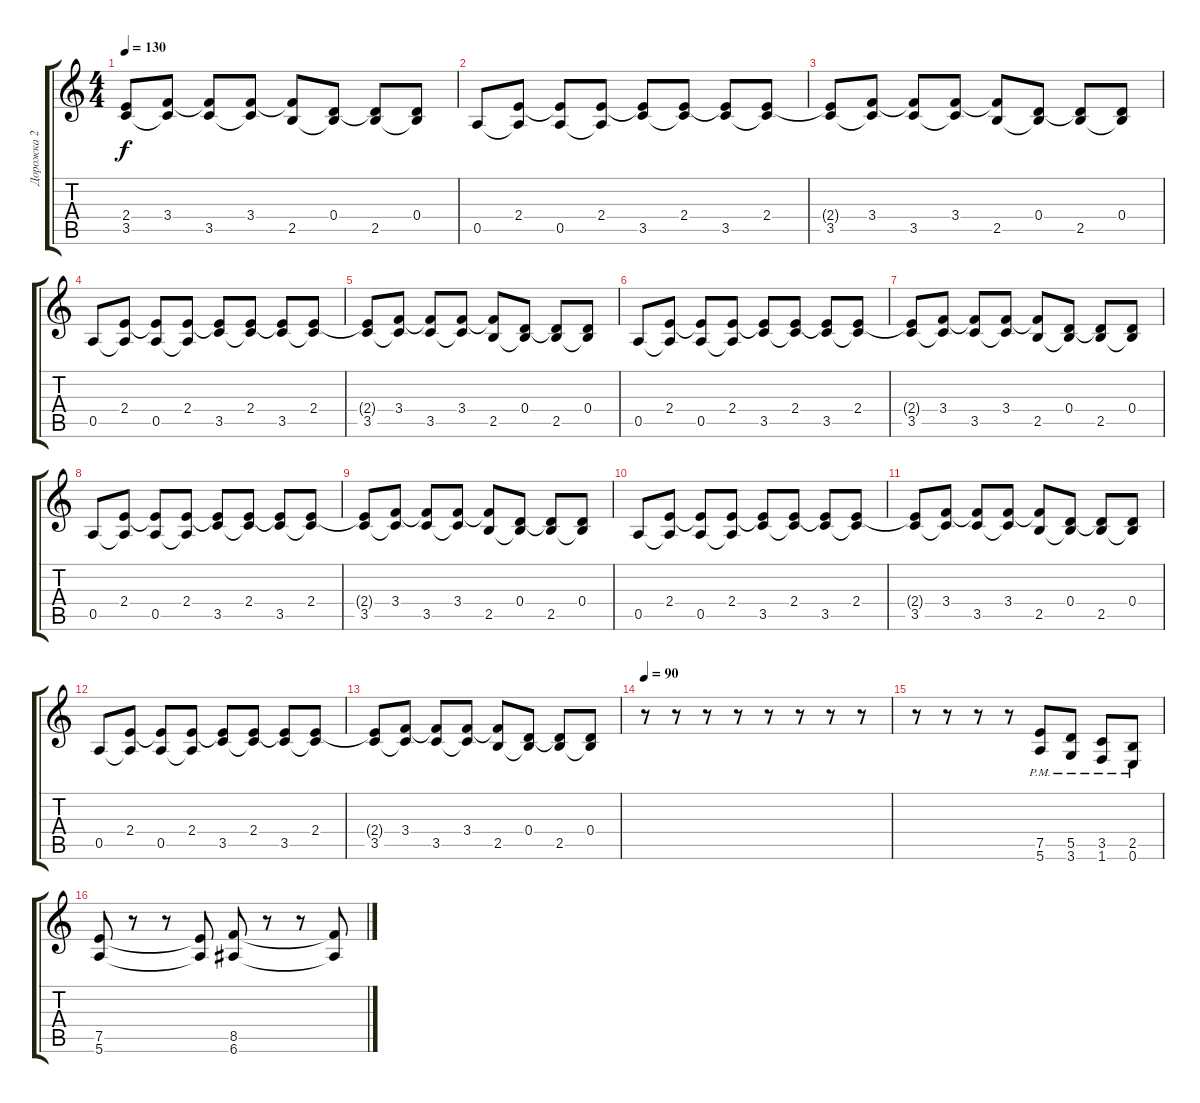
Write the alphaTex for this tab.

\track ("Дорожка 2" "Дорожка 2") {instrument distortionguitar}
\staff {score tabs}
\tuning (E4 B3 G3 D3 A2 E2) {hide}
\ts (4 4)
\tempo 130
\clef g2
\ks c
(2.4{t} 3.5).8{dy f} (3.4 3.5{t}).8 (3.4{t} 3.5).8 (3.4 3.5{t}).8 (3.4{t} 2.5).8 (0.4 2.5{t}).8 (0.4{t} 2.5).8 (0.4 2.5{t}).8 |
0.5.8 (2.4 0.5{t}).8 (2.4{t} 0.5).8 (2.4 0.5{t}).8 (2.4{t} 3.5).8 (2.4 3.5{t}).8 (2.4{t} 3.5).8 (2.4 3.5{t}).8 |
(2.4{t} 3.5).8 (3.4 3.5{t}).8 (3.4{t} 3.5).8 (3.4 3.5{t}).8 (3.4{t} 2.5).8 (0.4 2.5{t}).8 (0.4{t} 2.5).8 (0.4 2.5{t}).8 |
0.5.8 (2.4 0.5{t}).8 (2.4{t} 0.5).8 (2.4 0.5{t}).8 (2.4{t} 3.5).8 (2.4 3.5{t}).8 (2.4{t} 3.5).8 (2.4 3.5{t}).8 |
(2.4{t} 3.5).8 (3.4 3.5{t}).8 (3.4{t} 3.5).8 (3.4 3.5{t}).8 (3.4{t} 2.5).8 (0.4 2.5{t}).8 (0.4{t} 2.5).8 (0.4 2.5{t}).8 |
0.5.8 (2.4 0.5{t}).8 (2.4{t} 0.5).8 (2.4 0.5{t}).8 (2.4{t} 3.5).8 (2.4 3.5{t}).8 (2.4{t} 3.5).8 (2.4 3.5{t}).8 |
(2.4{t} 3.5).8 (3.4 3.5{t}).8 (3.4{t} 3.5).8 (3.4 3.5{t}).8 (3.4{t} 2.5).8 (0.4 2.5{t}).8 (0.4{t} 2.5).8 (0.4 2.5{t}).8 |
0.5.8 (2.4 0.5{t}).8 (2.4{t} 0.5).8 (2.4 0.5{t}).8 (2.4{t} 3.5).8 (2.4 3.5{t}).8 (2.4{t} 3.5).8 (2.4 3.5{t}).8 |
(2.4{t} 3.5).8 (3.4 3.5{t}).8 (3.4{t} 3.5).8 (3.4 3.5{t}).8 (3.4{t} 2.5).8 (0.4 2.5{t}).8 (0.4{t} 2.5).8 (0.4 2.5{t}).8 |
0.5.8 (2.4 0.5{t}).8 (2.4{t} 0.5).8 (2.4 0.5{t}).8 (2.4{t} 3.5).8 (2.4 3.5{t}).8 (2.4{t} 3.5).8 (2.4 3.5{t}).8 |
(2.4{t} 3.5).8 (3.4 3.5{t}).8 (3.4{t} 3.5).8 (3.4 3.5{t}).8 (3.4{t} 2.5).8 (0.4 2.5{t}).8 (0.4{t} 2.5).8 (0.4 2.5{t}).8 |
0.5.8 (2.4 0.5{t}).8 (2.4{t} 0.5).8 (2.4 0.5{t}).8 (2.4{t} 3.5).8 (2.4 3.5{t}).8 (2.4{t} 3.5).8 (2.4 3.5{t}).8 |
(2.4{t} 3.5).8 (3.4 3.5{t}).8 (3.4{t} 3.5).8 (3.4 3.5{t}).8 (3.4{t} 2.5).8 (0.4 2.5{t}).8 (0.4{t} 2.5).8 (0.4 2.5{t}).8 |
\tempo 90
r.8{instrument distortionguitar} r.8 r.8 r.8 r.8 r.8 r.8 r.8 |
r.8 r.8 r.8 r.8 (7.5{pm} 5.6{pm}).8 (5.5{pm} 3.6{pm}).8 (3.5{pm} 1.6{pm}).8 (2.5{pm} 0.6{pm}).8 |
(7.5 5.6).8 r.8 r.8 (7.5{t} 5.6{t}).8 (8.5 6.6).8 r.8 r.8 (8.5{t} 6.6{t}).8
